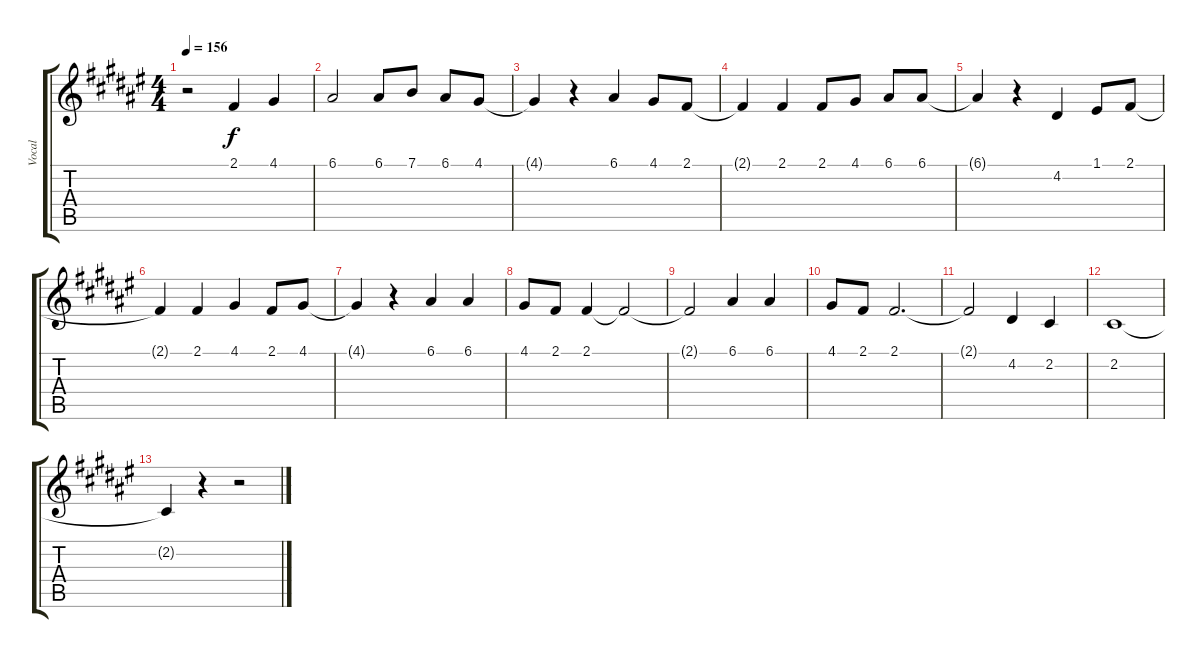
\track ("Vocal" "Vocal") {instrument oboe}
\staff {score tabs}
\tuning (E4 B3 G3 D3 A2 E2) {hide}
\ts (4 4)
\tempo 156
\clef g2
\ks f#
r.2{dy f} 2.1.4 4.1.4 |
6.1.2 6.1.8 7.1.8 6.1.8 4.1.8 |
4.1{t}.4 r.4 6.1.4 4.1.8 2.1.8 |
2.1{t}.4 2.1.4 2.1.8 4.1.8 6.1.8 6.1.8 |
6.1{t}.4 r.4 4.2.4 1.1.8 2.1.8 |
2.1{t}.4 2.1.4 4.1.4 2.1.8 4.1.8 |
4.1{t}.4 r.4 6.1.4 6.1.4 |
4.1.8 2.1.8 2.1.4 2.1{t}.2 |
2.1{t}.2 6.1.4 6.1.4 |
4.1.8 2.1.8 2.1.2{d} |
2.1{t}.2 4.2.4 2.2.4 |
2.2.1 |
2.2{t}.4 r.4 r.2
